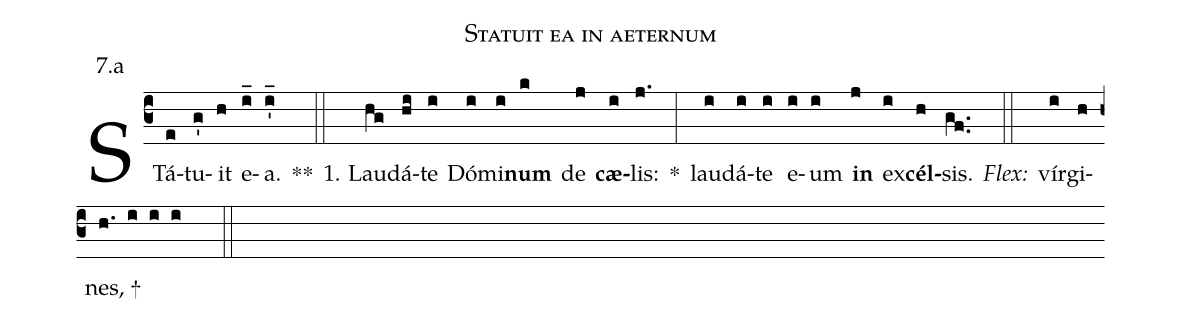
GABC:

name:Statuit ea in aeternum;
office-part:Antiphona;
mode:7;
annotation: 7.a;
%%
(c3) STá(e)tu(g')it(h) e(i_)a.(i'_) **(::)
1. Lau(hg)dá(hi)te(i) Dó(i)mi(i)<b>num</b>(k) de(j) <b>cæ</b>(i)lis:(j.) *(:) lau(i)dá(i)te(i) e(i)um(i) <b>in</b>(j) ex(i)<b>cél</b>(h)sis.(gf..) <i>Flex:</i>(::)  vír(i)gi(h)nes, +(h. i i i  ::)
